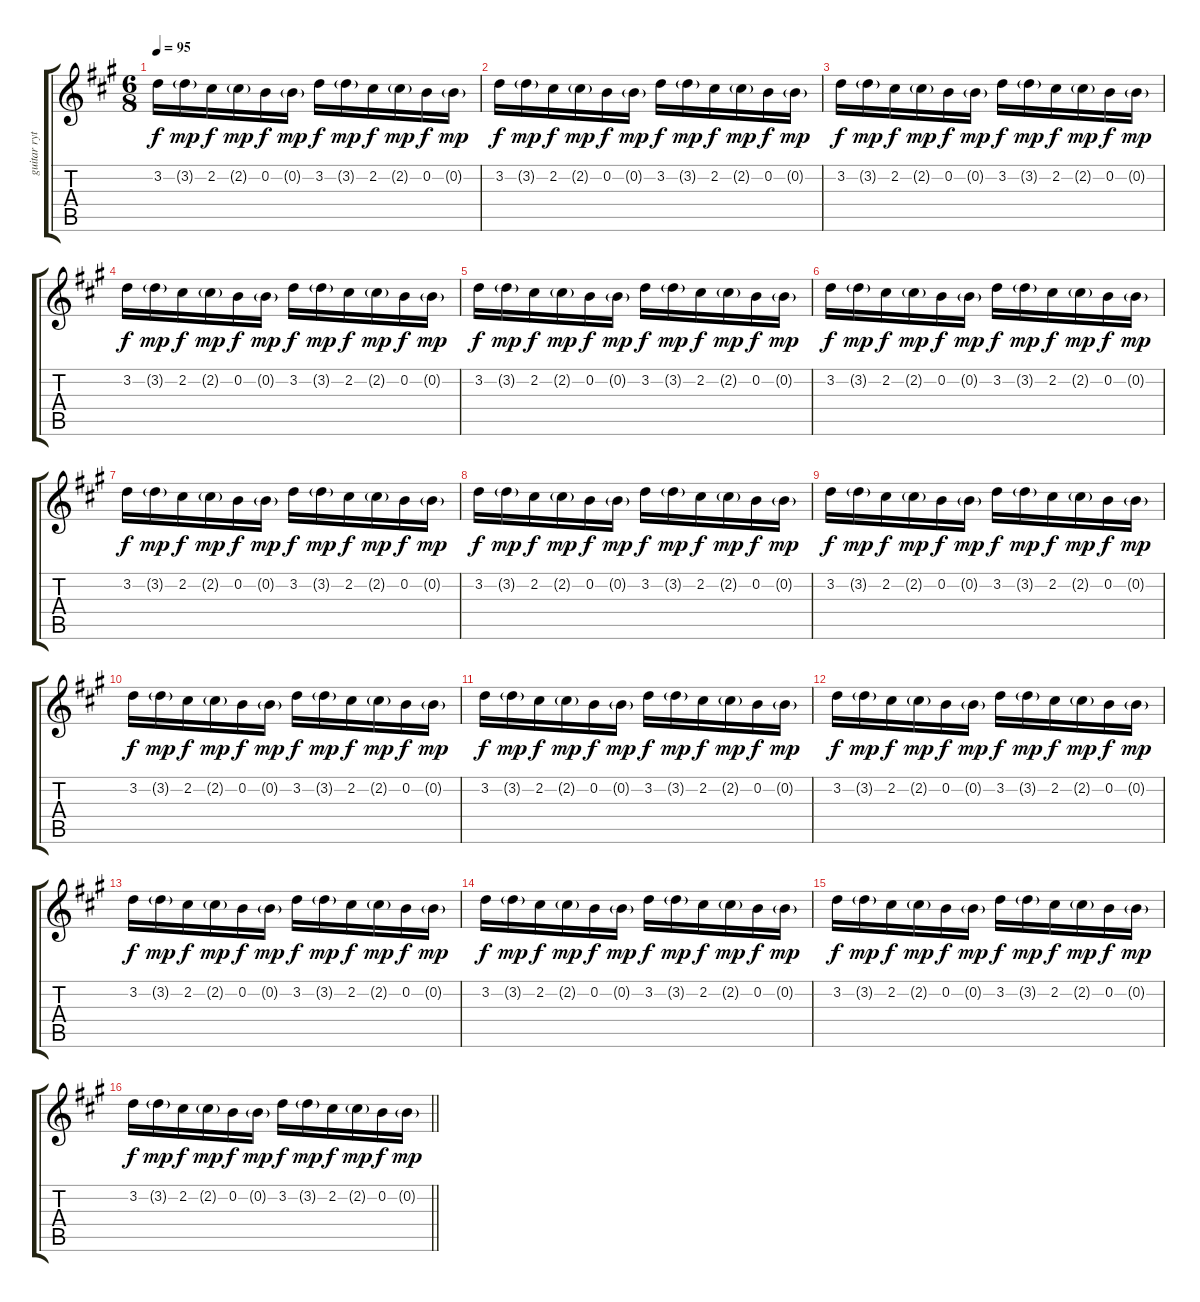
\track ("guitar rythmique" "guitar ryt") {instrument overdrivenguitar}
\staff {score tabs}
\tuning (E4 B3 G3 D3 A2 E2) {hide}
\ts (6 8)
\tempo 95
\clef g2
\ks a
3.2.16{dy f} 3.2{g}.16{dy mp} 2.2.16{dy f} 2.2{g}.16{dy mp} 0.2.16{dy f} 0.2{g}.16{dy mp} 3.2.16{dy f} 3.2{g}.16{dy mp} 2.2.16{dy f} 2.2{g}.16{dy mp} 0.2.16{dy f} 0.2{g}.16{dy mp} |
3.2.16{dy f} 3.2{g}.16{dy mp} 2.2.16{dy f} 2.2{g}.16{dy mp} 0.2.16{dy f} 0.2{g}.16{dy mp} 3.2.16{dy f} 3.2{g}.16{dy mp} 2.2.16{dy f} 2.2{g}.16{dy mp} 0.2.16{dy f} 0.2{g}.16{dy mp} |
3.2.16{dy f} 3.2{g}.16{dy mp} 2.2.16{dy f} 2.2{g}.16{dy mp} 0.2.16{dy f} 0.2{g}.16{dy mp} 3.2.16{dy f} 3.2{g}.16{dy mp} 2.2.16{dy f} 2.2{g}.16{dy mp} 0.2.16{dy f} 0.2{g}.16{dy mp} |
3.2.16{dy f} 3.2{g}.16{dy mp} 2.2.16{dy f} 2.2{g}.16{dy mp} 0.2.16{dy f} 0.2{g}.16{dy mp} 3.2.16{dy f} 3.2{g}.16{dy mp} 2.2.16{dy f} 2.2{g}.16{dy mp} 0.2.16{dy f} 0.2{g}.16{dy mp} |
3.2.16{dy f} 3.2{g}.16{dy mp} 2.2.16{dy f} 2.2{g}.16{dy mp} 0.2.16{dy f} 0.2{g}.16{dy mp} 3.2.16{dy f} 3.2{g}.16{dy mp} 2.2.16{dy f} 2.2{g}.16{dy mp} 0.2.16{dy f} 0.2{g}.16{dy mp} |
3.2.16{dy f} 3.2{g}.16{dy mp} 2.2.16{dy f} 2.2{g}.16{dy mp} 0.2.16{dy f} 0.2{g}.16{dy mp} 3.2.16{dy f} 3.2{g}.16{dy mp} 2.2.16{dy f} 2.2{g}.16{dy mp} 0.2.16{dy f} 0.2{g}.16{dy mp} |
3.2.16{dy f} 3.2{g}.16{dy mp} 2.2.16{dy f} 2.2{g}.16{dy mp} 0.2.16{dy f} 0.2{g}.16{dy mp} 3.2.16{dy f} 3.2{g}.16{dy mp} 2.2.16{dy f} 2.2{g}.16{dy mp} 0.2.16{dy f} 0.2{g}.16{dy mp} |
3.2.16{dy f} 3.2{g}.16{dy mp} 2.2.16{dy f} 2.2{g}.16{dy mp} 0.2.16{dy f} 0.2{g}.16{dy mp} 3.2.16{dy f} 3.2{g}.16{dy mp} 2.2.16{dy f} 2.2{g}.16{dy mp} 0.2.16{dy f} 0.2{g}.16{dy mp} |
3.2.16{dy f} 3.2{g}.16{dy mp} 2.2.16{dy f} 2.2{g}.16{dy mp} 0.2.16{dy f} 0.2{g}.16{dy mp} 3.2.16{dy f} 3.2{g}.16{dy mp} 2.2.16{dy f} 2.2{g}.16{dy mp} 0.2.16{dy f} 0.2{g}.16{dy mp} |
3.2.16{dy f} 3.2{g}.16{dy mp} 2.2.16{dy f} 2.2{g}.16{dy mp} 0.2.16{dy f} 0.2{g}.16{dy mp} 3.2.16{dy f} 3.2{g}.16{dy mp} 2.2.16{dy f} 2.2{g}.16{dy mp} 0.2.16{dy f} 0.2{g}.16{dy mp} |
3.2.16{dy f} 3.2{g}.16{dy mp} 2.2.16{dy f} 2.2{g}.16{dy mp} 0.2.16{dy f} 0.2{g}.16{dy mp} 3.2.16{dy f} 3.2{g}.16{dy mp} 2.2.16{dy f} 2.2{g}.16{dy mp} 0.2.16{dy f} 0.2{g}.16{dy mp} |
3.2.16{dy f} 3.2{g}.16{dy mp} 2.2.16{dy f} 2.2{g}.16{dy mp} 0.2.16{dy f} 0.2{g}.16{dy mp} 3.2.16{dy f} 3.2{g}.16{dy mp} 2.2.16{dy f} 2.2{g}.16{dy mp} 0.2.16{dy f} 0.2{g}.16{dy mp} |
3.2.16{dy f} 3.2{g}.16{dy mp} 2.2.16{dy f} 2.2{g}.16{dy mp} 0.2.16{dy f} 0.2{g}.16{dy mp} 3.2.16{dy f} 3.2{g}.16{dy mp} 2.2.16{dy f} 2.2{g}.16{dy mp} 0.2.16{dy f} 0.2{g}.16{dy mp} |
3.2.16{dy f} 3.2{g}.16{dy mp} 2.2.16{dy f} 2.2{g}.16{dy mp} 0.2.16{dy f} 0.2{g}.16{dy mp} 3.2.16{dy f} 3.2{g}.16{dy mp} 2.2.16{dy f} 2.2{g}.16{dy mp} 0.2.16{dy f} 0.2{g}.16{dy mp} |
3.2.16{dy f} 3.2{g}.16{dy mp} 2.2.16{dy f} 2.2{g}.16{dy mp} 0.2.16{dy f} 0.2{g}.16{dy mp} 3.2.16{dy f} 3.2{g}.16{dy mp} 2.2.16{dy f} 2.2{g}.16{dy mp} 0.2.16{dy f} 0.2{g}.16{dy mp} |
\barLineRight lightlight
3.2.16{dy f} 3.2{g}.16{dy mp} 2.2.16{dy f} 2.2{g}.16{dy mp} 0.2.16{dy f} 0.2{g}.16{dy mp} 3.2.16{dy f} 3.2{g}.16{dy mp} 2.2.16{dy f} 2.2{g}.16{dy mp} 0.2.16{dy f} 0.2{g}.16{dy mp}
